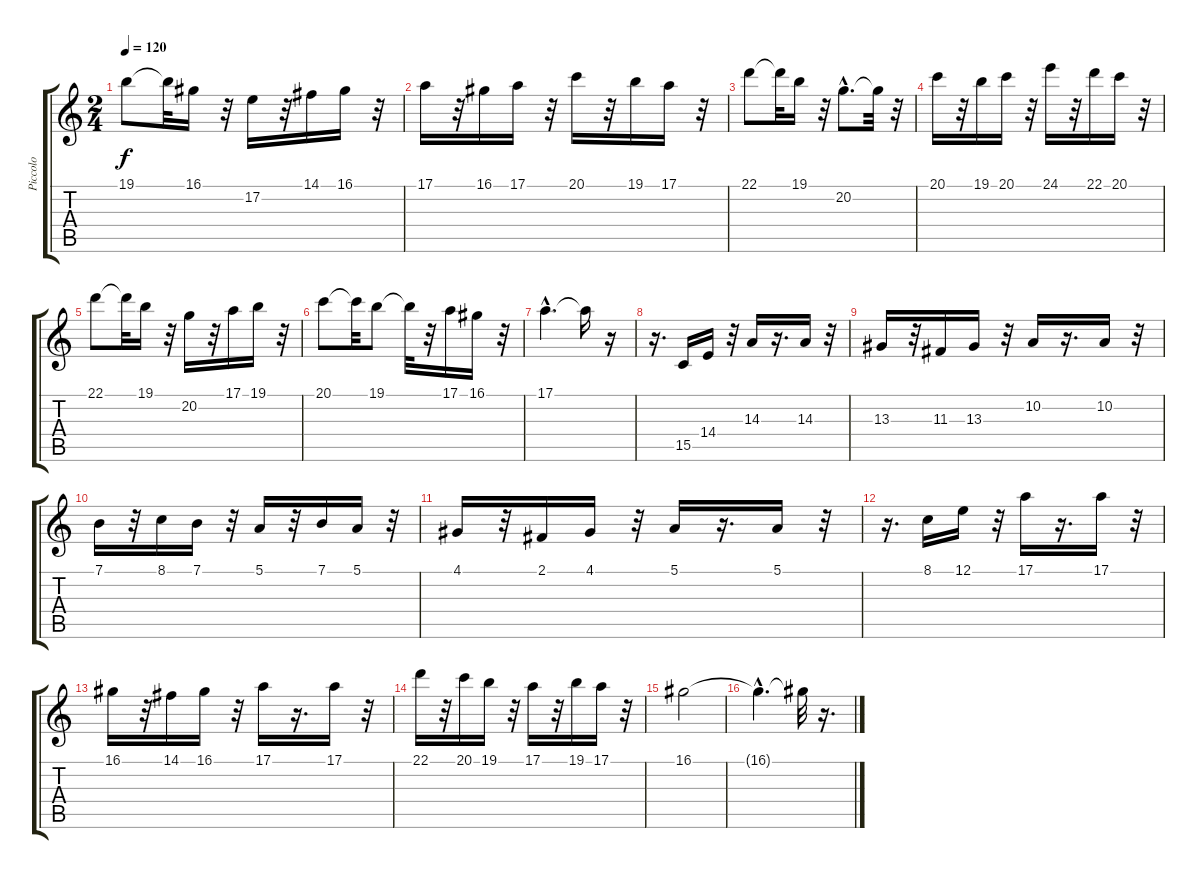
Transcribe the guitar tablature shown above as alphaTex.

\track ("Piccolo" "Piccolo") {instrument piccolo}
\staff {score tabs}
\tuning (E4 B3 G3 D3 A2 E2) {hide}
\ts (2 4)
\tempo 120
\clef g2
\ks c
19.1.8{dy f} 19.1{t}.32 16.1.16 r.32 17.2.16 r.32 14.1.16 16.1.16 r.32 |
17.1.16 r.32 16.1.16 17.1.16 r.32 20.1.16 r.32 19.1.16 17.1.16 r.32 |
22.1.8 22.1{t}.32 19.1.16 r.32 20.2{hac}.8{d} 20.2{t}.32 r.32 |
20.1.16 r.32 19.1.16 20.1.16 r.32 24.1.16 r.32 22.1.16 20.1.16 r.32 |
22.1.8 22.1{t}.32 19.1.16 r.32 20.2.16 r.32 17.1.16 19.1.16 r.32 |
20.1.8 20.1{t}.32 19.1.8 19.1{t}.32 r.32 17.1.16 16.1.16 r.32 |
17.1{hac}.4{d} 17.1{t}.16 r.16 |
r.16{d} 15.5.16{instrument acousticguitarnylon} 14.4.16 r.32 14.3.16 r.16{d} 14.3.16 r.32 |
13.3.16 r.32 11.3.16 13.3.16 r.32 10.2.16 r.16{d} 10.2.16 r.32 |
7.1.16 r.32 8.1.16 7.1.16 r.32 5.1.16 r.32 7.1.16 5.1.16 r.32 |
4.1.16 r.32 2.1.16 4.1.16 r.32 5.1.16 r.16{d} 5.1.16 r.32 |
r.16{d} 8.1.16{instrument trumpet} 12.1.16 r.32 17.1.16 r.16{d} 17.1.16 r.32 |
16.1.16 r.32 14.1.16 16.1.16 r.32 17.1.16 r.16{d} 17.1.16 r.32 |
22.1.16 r.32 20.1.16 19.1.16 r.32 17.1.16 r.32 19.1.16 17.1.16 r.32 |
16.1.2 |
16.1{hac t}.4{d} 16.1{t}.32 r.16{d}
